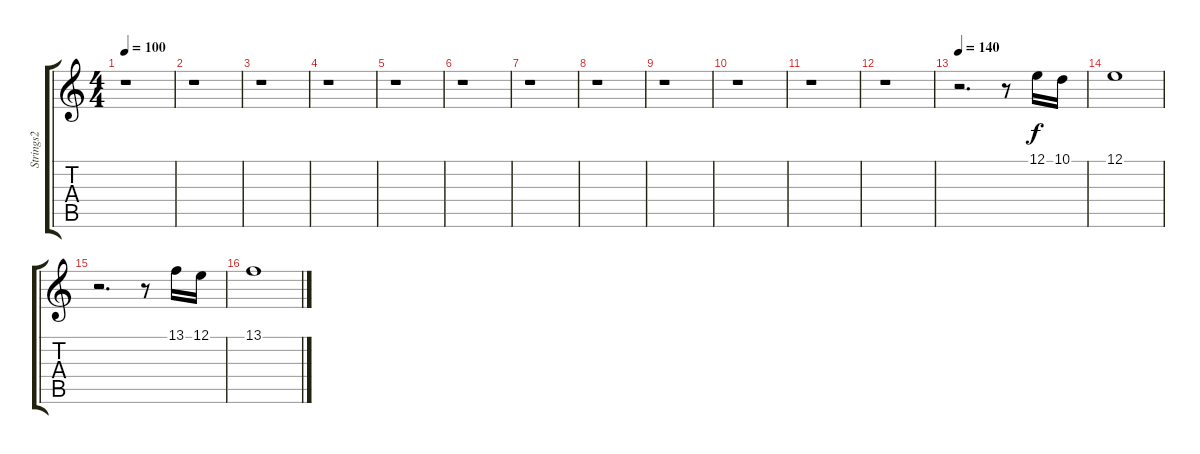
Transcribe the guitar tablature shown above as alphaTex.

\track ("Strings2" "Strings2") {instrument stringensemble1}
\staff {score tabs}
\tuning (E4 B3 G3 D3 A2 E2) {hide}
\ts (4 4)
\tempo 100
\clef g2
\ks c
r.1{dy f} |
r.1 |
r.1 |
r.1 |
r.1 |
r.1 |
r.1 |
r.1 |
r.1 |
r.1 |
r.1 |
r.1 |
\tempo 140
r.2{d} r.8 12.1.16 10.1.16 |
12.1.1 |
r.2{d} r.8 13.1.16 12.1.16 |
13.1.1
